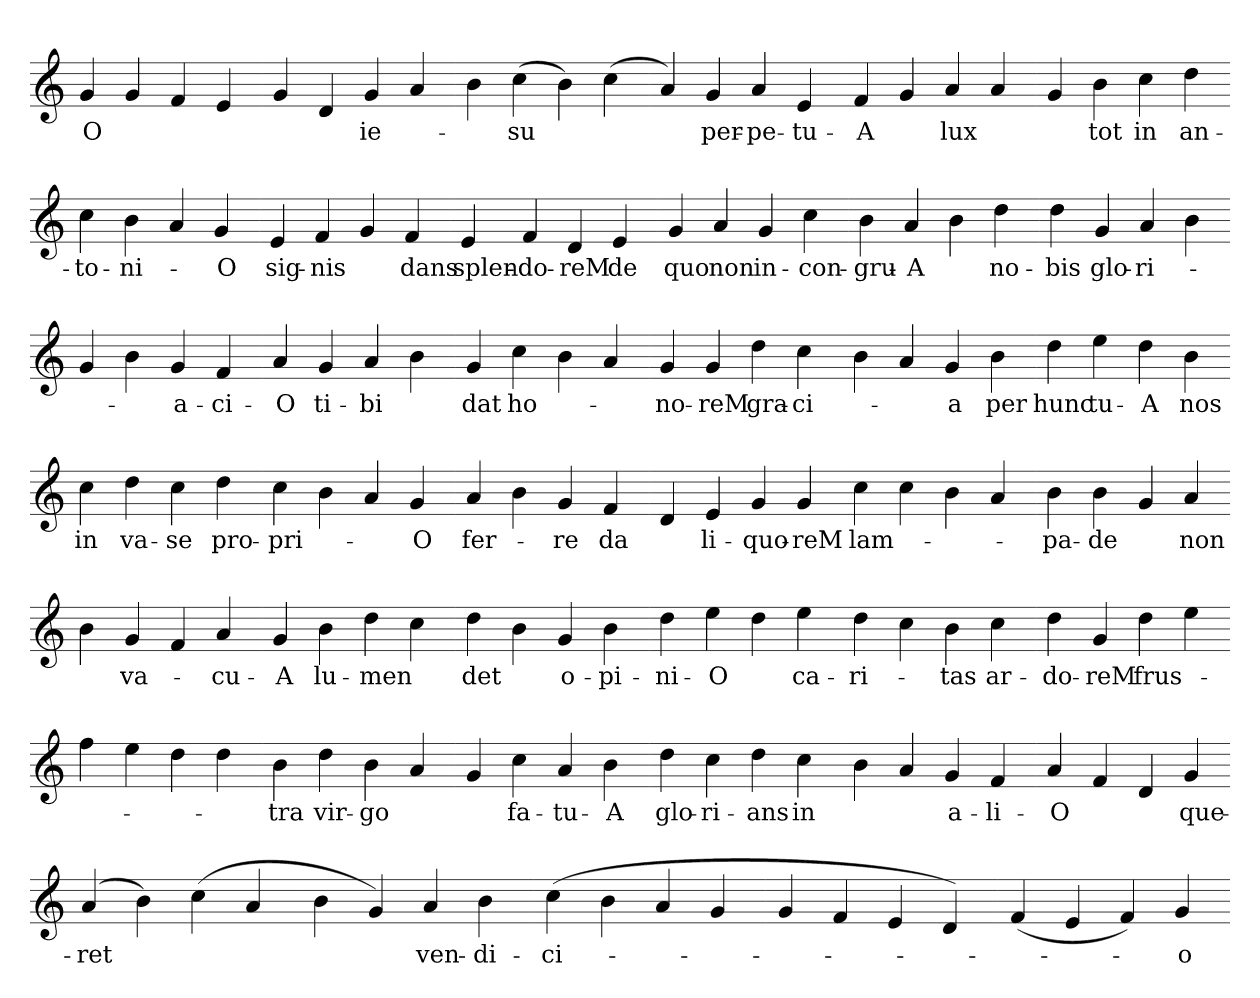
**kern	**text
*part1	*part1
*staff1	*staff1
*clefG2	*
=	=
4g	O
4g	.
4f	.
4e	.
=-	=-
4g	.
4d	.
4g	ie-
4a	.
=-	=-
4b	.
(>4cc	su
4b)	.
(>4cc	.
=-	=-
4a)	.
4g	per-
4a	pe-
4e	tu-
=-	=-
4f	A
4g	.
4a	lux
4a	.
=-	=-
4g	.
4b	tot
4cc	in
4dd	an-
=-	=-
4cc	to-
4b	ni-
4a	.
4g	O
=-	=-
4e	sig-
4f	nis
4g	.
4f	dans
=-	=-
4e	splen-
4f	do-
4d	reM
4e	de
=-	=-
4g	quo
4a	non
4g	in-
4cc	con-
=-	=-
4b	gru-
4a	A
4b	.
4dd	no-
=-	=-
4dd	bis
4g	glo-
4a	ri-
4b	.
=-	=-
4g	.
4b	.
4g	a-
4f	ci-
=-	=-
4a	O
4g	ti-
4a	bi
4b	.
=-	=-
4g	dat
4cc	ho-
4b	.
4a	.
=-	=-
4g	no-
4g	reM
4dd	gra-
4cc	ci-
=-	=-
4b	.
4a	.
4g	a
4b	per
=-	=-
4dd	hunc
4ee	tu-
4dd	A
4b	nos
=-	=-
4cc	in
4dd	va-
4cc	se
4dd	pro-
=-	=-
4cc	pri-
4b	.
4a	.
4g	O
=-	=-
4a	fer-
4b	.
4g	re
4f	da
=-	=-
4d	.
4e	li-
4g	quo-
4g	reM
=-	=-
4cc	lam-
4cc	.
4b	.
4a	.
=-	=-
4b	pa-
4b	de
4g	.
4a	non
=-	=-
4b	.
4g	va-
4f	.
4a	cu-
=-	=-
4g	A
4b	lu-
4dd	men
4cc	.
=-	=-
4dd	det
4b	.
4g	o-
4b	pi-
=-	=-
4dd	ni-
4ee	O
4dd	.
4ee	ca-
=-	=-
4dd	ri-
4cc	.
4b	tas
4cc	ar-
=-	=-
4dd	do-
4g	reM
4dd	frus-
4ee	.
=-	=-
4ff	.
4ee	.
4dd	.
4dd	.
=-	=-
4b	tra
4dd	vir-
4b	go
4a	.
=-	=-
4g	.
4cc	fa-
4a	tu-
4b	A
=-	=-
4dd	glo-
4cc	ri-
4dd	ans
4cc	in
=-	=-
4b	.
4a	.
4g	a-
4f	li-
=-	=-
4a	O
4f	.
4d	.
4g	que-
=-	=-
(>4a	ret
4b)	.
(>4cc	.
4a	.
=-	=-
4b	.
4g)	.
4a	ven-
4b	di-
=-	=-
(>4cc	ci-
4b	.
4a	.
4g	.
=-	=-
4g	.
4f	.
4e	.
4d)	.
=-	=-
(>4f	.
4e	.
4f)	.
4g	o-
=-	=-
*-	*-
